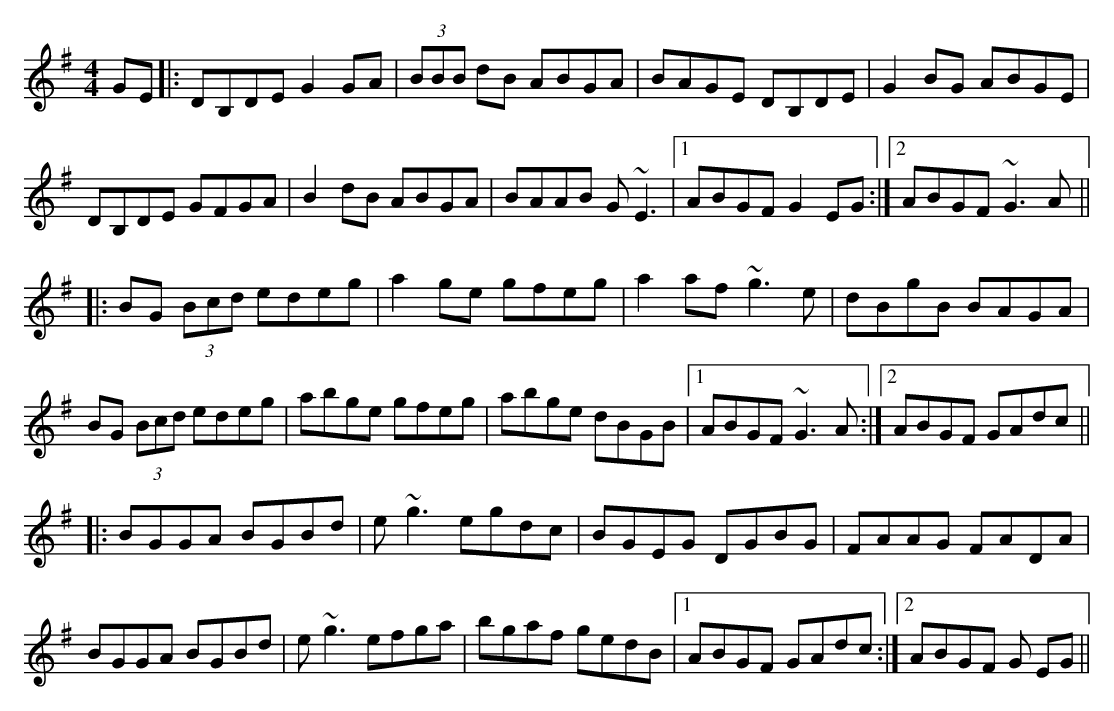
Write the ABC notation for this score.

X:1
M:4/4
K:G
GE|:DB,DE G2 GA|(3BBB dB ABGA|BAGE DB,DE|G2 BG ABGE|
DB,DE GFGA|B2 dB ABGA|BAAB G~E3|1 ABGF G2 EG:|2 ABGF ~G3A||
|:BG (3Bcd edeg|a2 ge gfeg|a2 af ~g3e|dBgB BAGA|
BG (3Bcd edeg|abge gfeg|abge dBGB|1 ABGF ~G3A:|2 ABGF GAdc||
|:BGGA BGBd|e~g3 egdc|BGEG DGBG|FAAG FADA|
BGGA BGBd|e~g3 efga|bgaf gedB|1 ABGF GAdc:|2 ABGF G EG||
